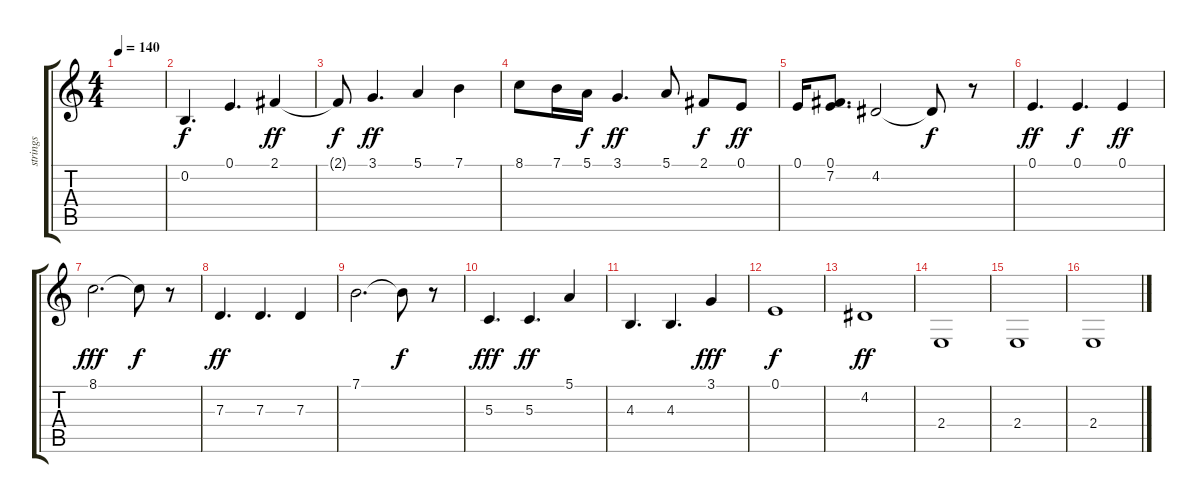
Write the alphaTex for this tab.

\track ("strings" "strings") {instrument stringensemble1}
\staff {score tabs}
\tuning (E4 B3 G3 D3 A2 E2) {hide}
\ts (4 4)
\tempo 140
\clef g2
\ks c
|
0.2.4{d} 0.1.4{d dy f} 2.1.4{dy ff} |
2.1{t}.8{dy f} 3.1.4{d dy ff} 5.1.4 7.1.4 |
8.1.8 7.1.16 5.1.16{dy f} 3.1.4{d dy ff} 5.1.8 2.1.8{dy f} 0.1.8{dy ff} |
0.1.16 (0.1 7.2).8{d} 4.2.2 4.2{t}.8{dy f} r.8 |
0.1.4{d dy ff} 0.1.4{d dy f} 0.1.4{dy ff} |
8.1.2{d dy fff} 8.1{t}.8{dy f} r.8 |
7.3.4{d dy ff} 7.3.4{d} 7.3.4 |
7.1.2{d} 7.1{t}.8{dy f} r.8 |
5.3.4{d dy fff} 5.3.4{d dy ff} 5.1.4 |
4.3.4{d} 4.3.4{d} 3.1.4{dy fff} |
0.1.1{dy f} |
4.2.1{dy ff} |
2.4.1 |
2.4.1 |
2.4.1
